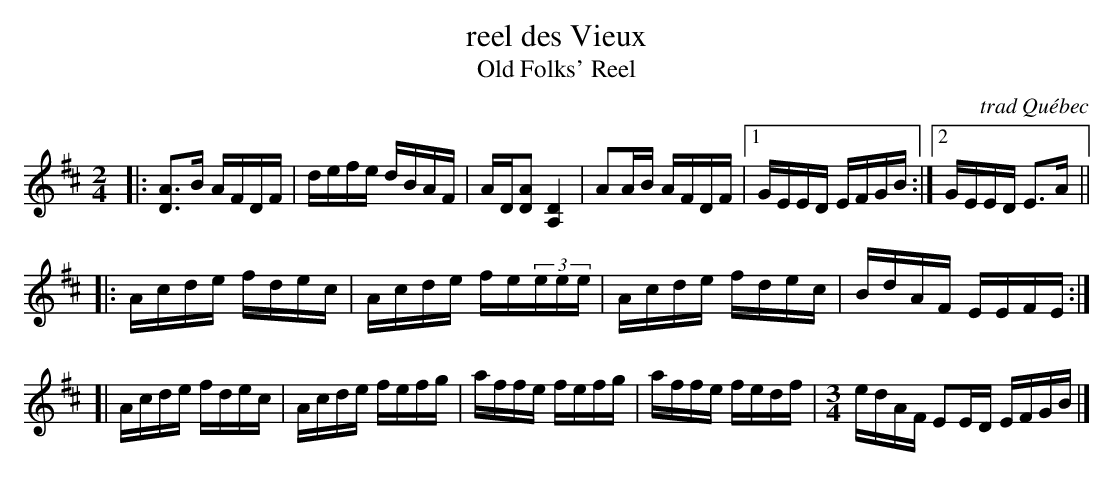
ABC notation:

X:1
T: reel des Vieux
T: Old Folks' Reel
C: trad Qu\'ebec
M: 2/4
L: 1/16
K: D
|: [A3D3]B AFDF | defe dBAF | AD[A2D2] [D4A,4] \
|  A2AB AFDF |1 GEED EFGB :|2 GEED E3A ||
|: Acde fdec | Acde fe(3eee | Acde fdec | BdAF EEFE :|
[| Acde fdec | Acde fefg | affe fefg | affe fedf |[M:3/4] edAF E2ED EFGB |]
